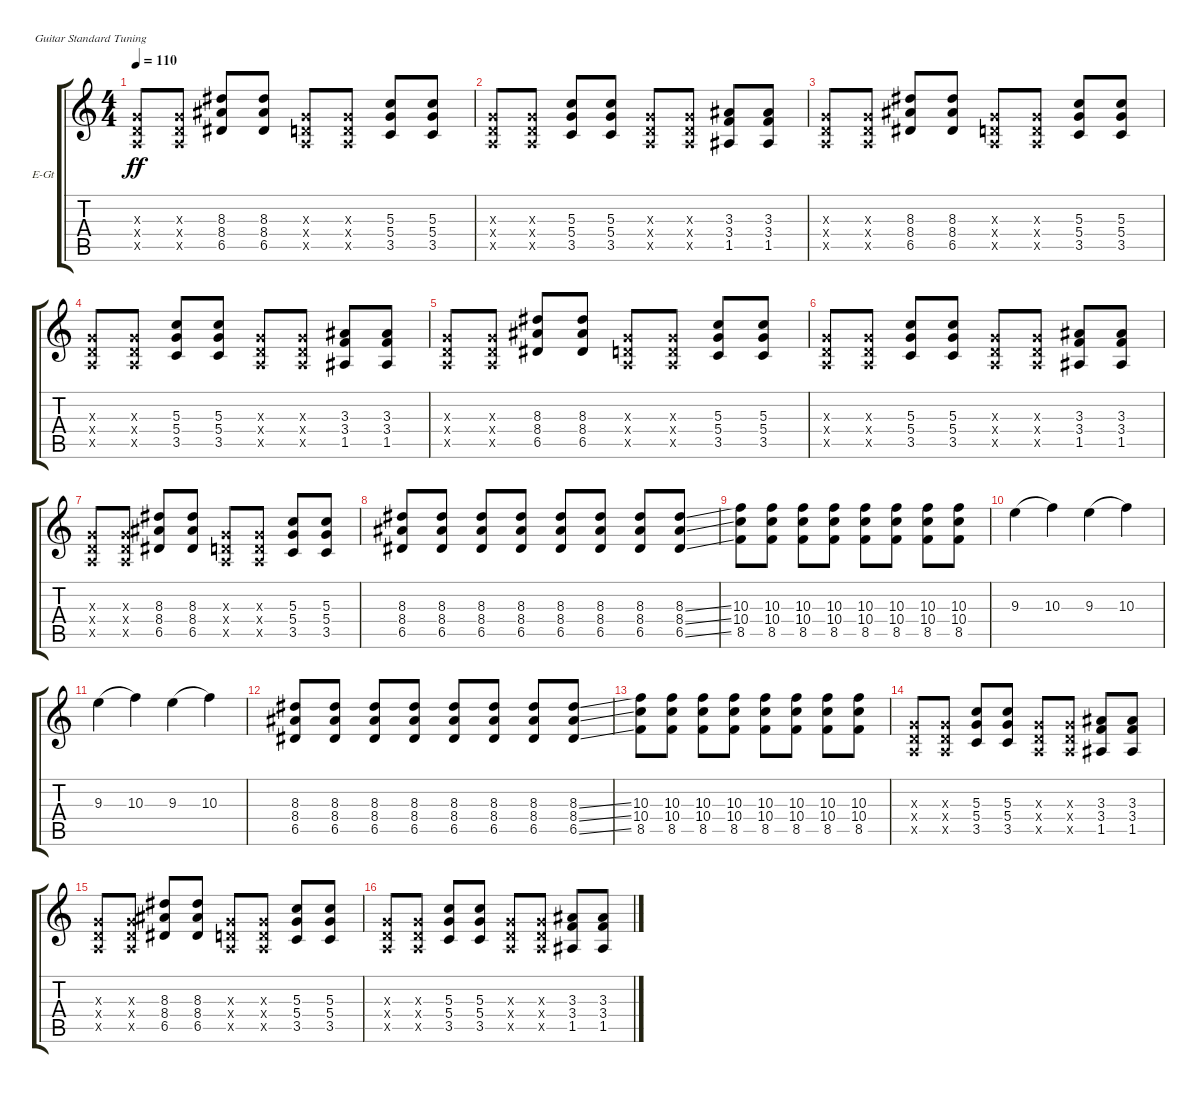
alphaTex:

\defaultSystemsLayout 4
\bracketExtendMode groupsimilarinstruments
\firstSystemTrackNameOrientation horizontal
\otherSystemsTrackNameOrientation horizontal
\track ("Electric Guitar" "E-Gt") {instrument overdrivenguitar}
\staff {score tabs}
\tuning (E4 B3 G3 D3 A2 E2)
\ts (4 4)
\tempo 110
\clef g2
\scale
0.333333
\ks c
(0.3{x} 0.4{x} 0.5{x}).8{dy ff} (0.5{x} 0.4{x} 0.3{x}).8 (8.3 8.4 6.5).8 (8.3 8.4 6.5).8 (0.3{x} 0.4{x} 0.5{x}).8 (0.5{x} 0.4{x} 0.3{x}).8 (5.3 5.4 3.5).8 (5.3 5.4 3.5).8 |
\scale
0.333333 (0.3{x} 0.4{x} 0.5{x}).8 (0.5{x} 0.4{x} 0.3{x}).8 (5.3 5.4 3.5).8 (5.3 5.4 3.5).8 (0.3{x} 0.4{x} 0.5{x}).8 (0.5{x} 0.4{x} 0.3{x}).8 (3.3 3.4 1.5).8 (3.3 3.4 1.5).8 |
\scale
0.333333 (0.3{x} 0.4{x} 0.5{x}).8 (0.5{x} 0.4{x} 0.3{x}).8 (8.3 8.4 6.5).8 (8.3 8.4 6.5).8 (0.3{x} 0.4{x} 0.5{x}).8 (0.5{x} 0.4{x} 0.3{x}).8 (5.3 5.4 3.5).8 (5.3 5.4 3.5).8 |
\scale
0.333333 (0.3{x} 0.4{x} 0.5{x}).8 (0.5{x} 0.4{x} 0.3{x}).8 (5.3 5.4 3.5).8 (5.3 5.4 3.5).8 (0.3{x} 0.4{x} 0.5{x}).8 (0.5{x} 0.4{x} 0.3{x}).8 (3.3 3.4 1.5).8 (3.3 3.4 1.5).8 |
\scale
0.333333 (0.3{x} 0.4{x} 0.5{x}).8 (0.5{x} 0.4{x} 0.3{x}).8 (8.3 8.4 6.5).8 (8.3 8.4 6.5).8 (0.3{x} 0.4{x} 0.5{x}).8 (0.5{x} 0.4{x} 0.3{x}).8 (5.3 5.4 3.5).8 (5.3 5.4 3.5).8 |
\scale
0.333333 (0.3{x} 0.4{x} 0.5{x}).8 (0.5{x} 0.4{x} 0.3{x}).8 (5.3 5.4 3.5).8 (5.3 5.4 3.5).8 (0.3{x} 0.4{x} 0.5{x}).8 (0.5{x} 0.4{x} 0.3{x}).8 (3.3 3.4 1.5).8 (3.3 3.4 1.5).8 |
\scale
0.333333 (0.3{x} 0.4{x} 0.5{x}).8 (0.5{x} 0.4{x} 0.3{x}).8 (8.3 8.4 6.5).8 (8.3 8.4 6.5).8 (0.3{x} 0.4{x} 0.5{x}).8 (0.5{x} 0.4{x} 0.3{x}).8 (5.3 5.4 3.5).8 (5.3 5.4 3.5).8 |
\scale
0.333333 (8.3 8.4 6.5).8 (8.3 8.4 6.5).8 (8.3 8.4 6.5).8 (8.3 8.4 6.5).8 (8.3 8.4 6.5).8 (8.3 8.4 6.5).8 (8.3 8.4 6.5).8 (8.3{ss} 8.4{ss} 6.5{ss}).8 |
\scale
0.333333 (10.3 10.4 8.5).8 (10.3 10.4 8.5).8 (10.3 10.4 8.5).8 (10.3 10.4 8.5).8 (10.3 10.4 8.5).8 (10.3 10.4 8.5).8 (10.3 10.4 8.5).8 (10.3 10.4 8.5).8 |
\scale
0.333333 9.3.4{legatoorigin} 10.3.4 9.3.4{legatoorigin} 10.3.4 |
\scale
0.333333 9.3.4{legatoorigin} 10.3.4 9.3.4{legatoorigin} 10.3.4 |
\scale
0.333333 (8.3 8.4 6.5).8 (8.3 8.4 6.5).8 (8.3 8.4 6.5).8 (8.3 8.4 6.5).8 (8.3 8.4 6.5).8 (8.3 8.4 6.5).8 (8.3 8.4 6.5).8 (8.3{ss} 8.4{ss} 6.5{ss}).8 |
\scale
0.333333 (10.3 10.4 8.5).8 (10.3 10.4 8.5).8 (10.3 10.4 8.5).8 (10.3 10.4 8.5).8 (10.3 10.4 8.5).8 (10.3 10.4 8.5).8 (10.3 10.4 8.5).8 (10.3 10.4 8.5).8 |
\scale
0.333333 (0.3{x} 0.4{x} 0.5{x}).8 (0.5{x} 0.4{x} 0.3{x}).8 (5.3 5.4 3.5).8 (5.3 5.4 3.5).8 (0.3{x} 0.4{x} 0.5{x}).8 (0.5{x} 0.4{x} 0.3{x}).8 (3.3 3.4 1.5).8 (3.3 3.4 1.5).8 |
\scale
0.333333 (0.3{x} 0.4{x} 0.5{x}).8 (0.5{x} 0.4{x} 0.3{x}).8 (8.3 8.4 6.5).8 (8.3 8.4 6.5).8 (0.3{x} 0.4{x} 0.5{x}).8 (0.5{x} 0.4{x} 0.3{x}).8 (5.3 5.4 3.5).8 (5.3 5.4 3.5).8 |
\scale
0.333333 (0.3{x} 0.4{x} 0.5{x}).8 (0.5{x} 0.4{x} 0.3{x}).8 (5.3 5.4 3.5).8 (5.3 5.4 3.5).8 (0.3{x} 0.4{x} 0.5{x}).8 (0.5{x} 0.4{x} 0.3{x}).8 (3.3 3.4 1.5).8 (3.3 3.4 1.5).8
